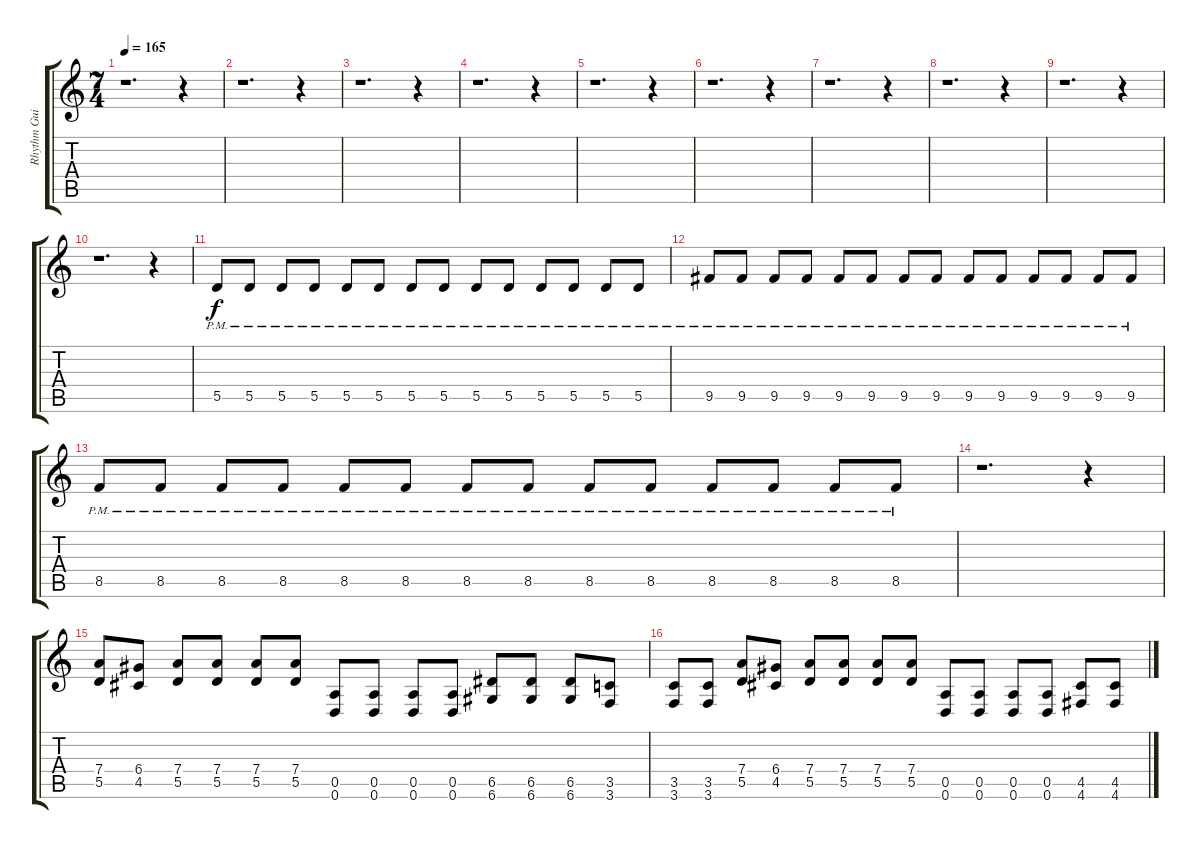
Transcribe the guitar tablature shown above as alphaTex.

\track ("Rhythm Guitar" "Rhythm Gui") {instrument distortionguitar}
\staff {score tabs}
\tuning (E4 B3 G3 D3 A2 D2) {hide}
\ts (7 4)
\tempo 165
\clef g2
\ks c
r.1{d dy f} r.4 |
r.1{d} r.4 |
r.1{d} r.4 |
r.1{d} r.4 |
r.1{d} r.4 |
r.1{d} r.4 |
r.1{d} r.4 |
r.1{d} r.4 |
r.1{d} r.4 |
r.1{d} r.4 |
5.5{pm}.8 5.5{pm}.8 5.5{pm}.8 5.5{pm}.8 5.5{pm}.8 5.5{pm}.8 5.5{pm}.8 5.5{pm}.8 5.5{pm}.8 5.5{pm}.8 5.5{pm}.8 5.5{pm}.8 5.5{pm}.8 5.5{pm}.8 |
9.5{pm}.8 9.5{pm}.8 9.5{pm}.8 9.5{pm}.8 9.5{pm}.8 9.5{pm}.8 9.5{pm}.8 9.5{pm}.8 9.5{pm}.8 9.5{pm}.8 9.5{pm}.8 9.5{pm}.8 9.5{pm}.8 9.5{pm}.8 |
8.5{pm}.8 8.5{pm}.8 8.5{pm}.8 8.5{pm}.8 8.5{pm}.8 8.5{pm}.8 8.5{pm}.8 8.5{pm}.8 8.5{pm}.8 8.5{pm}.8 8.5{pm}.8 8.5{pm}.8 8.5{pm}.8 8.5{pm}.8 |
r.1{d} r.4 |
(7.4 5.5).8 (6.4 4.5).8 (7.4 5.5).8 (7.4 5.5).8 (7.4 5.5).8 (7.4 5.5).8 (0.5 0.6).8 (0.5 0.6).8 (0.5 0.6).8 (0.5 0.6).8 (6.5 6.6).8 (6.5 6.6).8 (6.5 6.6).8 (3.5 3.6).8 |
(3.5 3.6).8 (3.5 3.6).8 (7.4 5.5).8 (6.4 4.5).8 (7.4 5.5).8 (7.4 5.5).8 (7.4 5.5).8 (7.4 5.5).8 (0.5 0.6).8 (0.5 0.6).8 (0.5 0.6).8 (0.5 0.6).8 (4.5 4.6).8 (4.5 4.6).8
